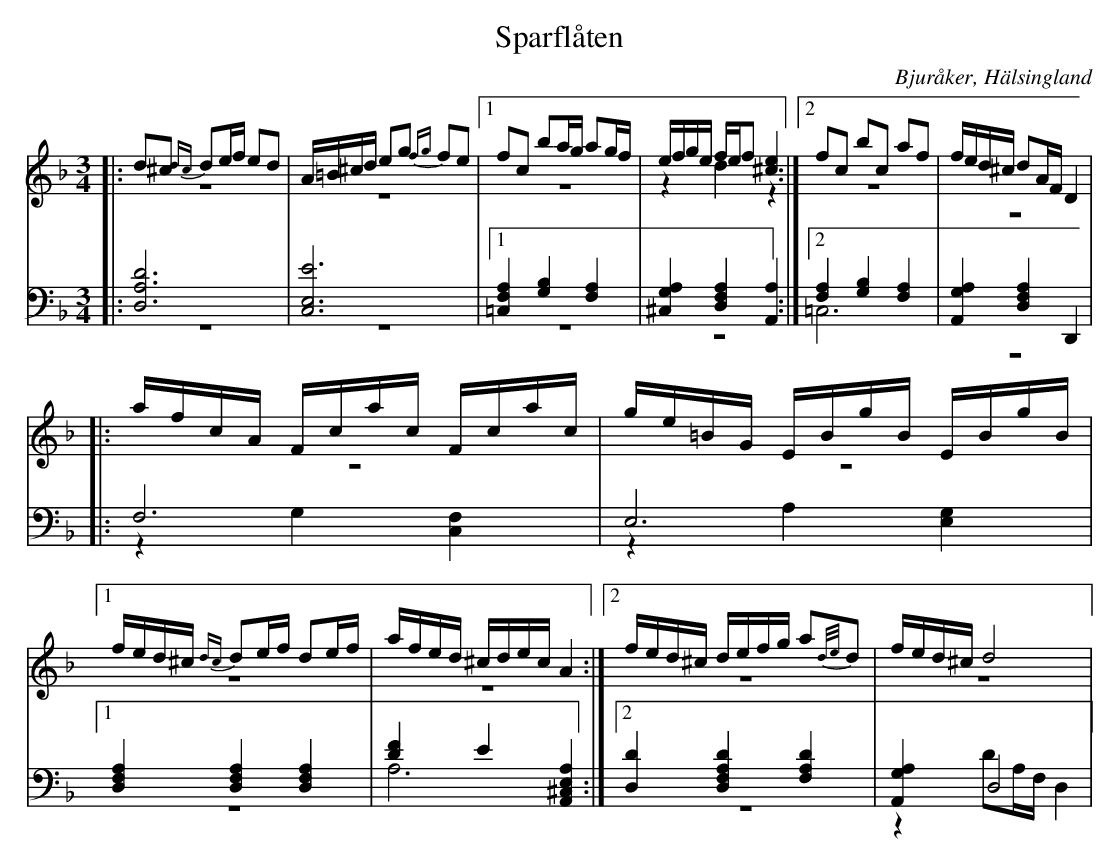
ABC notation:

X:1
T: Sparflåten
O: Bjuråker, Hälsingland
M: 3/4
L: 1/8
K: Dm
V:1
V:2 merge
V:3
V:4 merge
V:1
|:d^c {dc}de/f/ ed|A/=B/^c/d/ eg {fg}fe|1 fc ba/g/ ag/f/| e/f/g/e/ f/e/f [^c2e2]:|2 fc bc af|f/e/d/^c/ dA/F/ D2|
|:a/f/c/A/  F/c/a/c/ F/c/a/c/|g/e/=B/G/  E/B/g/B/  E/B/g/B/|1 f/e/d/^c/ {dc}de/f/ de/f/|a/f/e/d/ ^c/d/e/c/ A2:|2 f/e/d/^c/ d/e/f/g/ a{d/e/}d|f/e/d/^c/ d4|
V:2
|:z6|z6|1 z6|z2 d2 z2:|2 z6|z6|
|:z6|z6|1 z6|z6:|2 z6|z6|
V:3 clef=bass
|:[D,6A,6D6]|[E,6C,6E6]|1 [=C,2F,2A,2] [G,2B,2] [F,2A,2]|[^C,2G,2A,2] [D,2F,2A,2] [A,,2A,2]:|2 [F,2A,2] [G,2B,2] [F,2A,2]|[A,,2G,2A,2] [D,2F,2A,2] D,,2|
|:F,6|E,6|1 [D,2F,2A,2] [D,2F,2A,2] [D,2F,2A,2]|[D2F2] E2 [A,,2^C,2E,2A,2]:|2 [D,2D2] [D,2F,2A,2D2] [F,2A,2D2]|[A,,2G,2A,2] D,4|
V:4 clef=bass
|:z6|z6|1 z6|z6:|2 =C,6|z6|
|:z2 G,2 [C,2F,2]|z2 A,2 [E,2G,2]|1 z6|A,6:|2 z6|z2 DA,/F,/ D,2|
